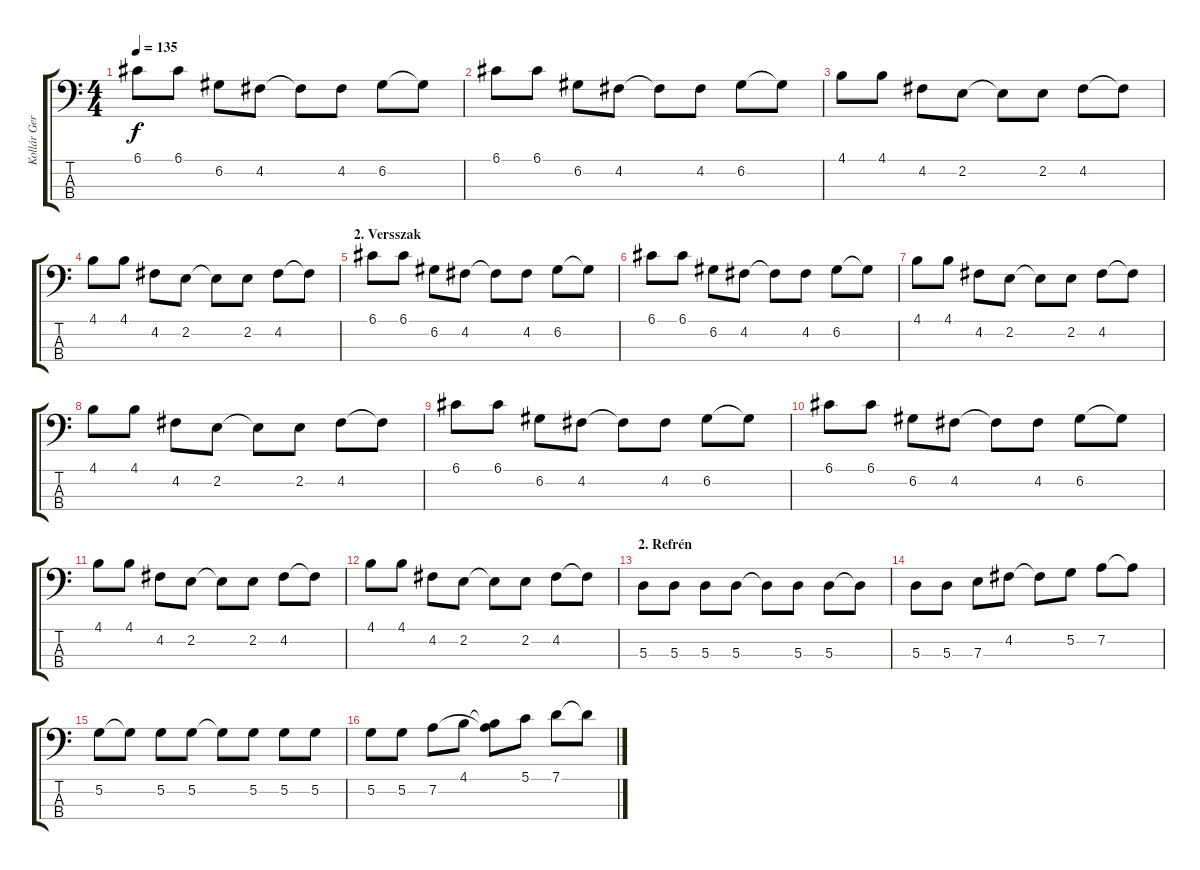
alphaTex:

\track ("Kollár Gergõ - Basszus" "Kollár Ger") {instrument electricbassfinger}
\staff {score tabs}
\tuning (G2 D2 A1 E1) {hide}
\ts (4 4)
\tempo 135
\clef f4
\ks c
6.1.8{dy f} 6.1.8 6.2.8 4.2.8 4.2{t}.8 4.2.8 6.2.8 6.2{t}.8 |
6.1.8 6.1.8 6.2.8 4.2.8 4.2{t}.8 4.2.8 6.2.8 6.2{t}.8 |
4.1.8 4.1.8 4.2.8 2.2.8 2.2{t}.8 2.2.8 4.2.8 4.2{t}.8 |
4.1.8 4.1.8 4.2.8 2.2.8 2.2{t}.8 2.2.8 4.2.8 4.2{t}.8 |
\section ("" "2. Versszak")
6.1.8 6.1.8 6.2.8 4.2.8 4.2{t}.8 4.2.8 6.2.8 6.2{t}.8 |
6.1.8 6.1.8 6.2.8 4.2.8 4.2{t}.8 4.2.8 6.2.8 6.2{t}.8 |
4.1.8 4.1.8 4.2.8 2.2.8 2.2{t}.8 2.2.8 4.2.8 4.2{t}.8 |
4.1.8 4.1.8 4.2.8 2.2.8 2.2{t}.8 2.2.8 4.2.8 4.2{t}.8 |
6.1.8 6.1.8 6.2.8 4.2.8 4.2{t}.8 4.2.8 6.2.8 6.2{t}.8 |
6.1.8 6.1.8 6.2.8 4.2.8 4.2{t}.8 4.2.8 6.2.8 6.2{t}.8 |
4.1.8 4.1.8 4.2.8 2.2.8 2.2{t}.8 2.2.8 4.2.8 4.2{t}.8 |
4.1.8 4.1.8 4.2.8 2.2.8 2.2{t}.8 2.2.8 4.2.8 4.2{t}.8 |
\section ("" "2. Refrén")
5.3.8 5.3.8 5.3.8 5.3.8 5.3{t}.8 5.3.8 5.3.8 5.3{t}.8 |
5.3.8 5.3.8 7.3.8 4.2.8 4.2{t}.8 5.2.8 7.2.8 7.2{t}.8 |
5.2.8 5.2{t}.8 5.2.8 5.2.8 5.2{t}.8 5.2.8 5.2.8 5.2.8 |
5.2.8 5.2.8 7.2.8 4.1.8 (4.1{t} 7.2{t}).8 5.1.8 7.1.8 7.1{t}.8
